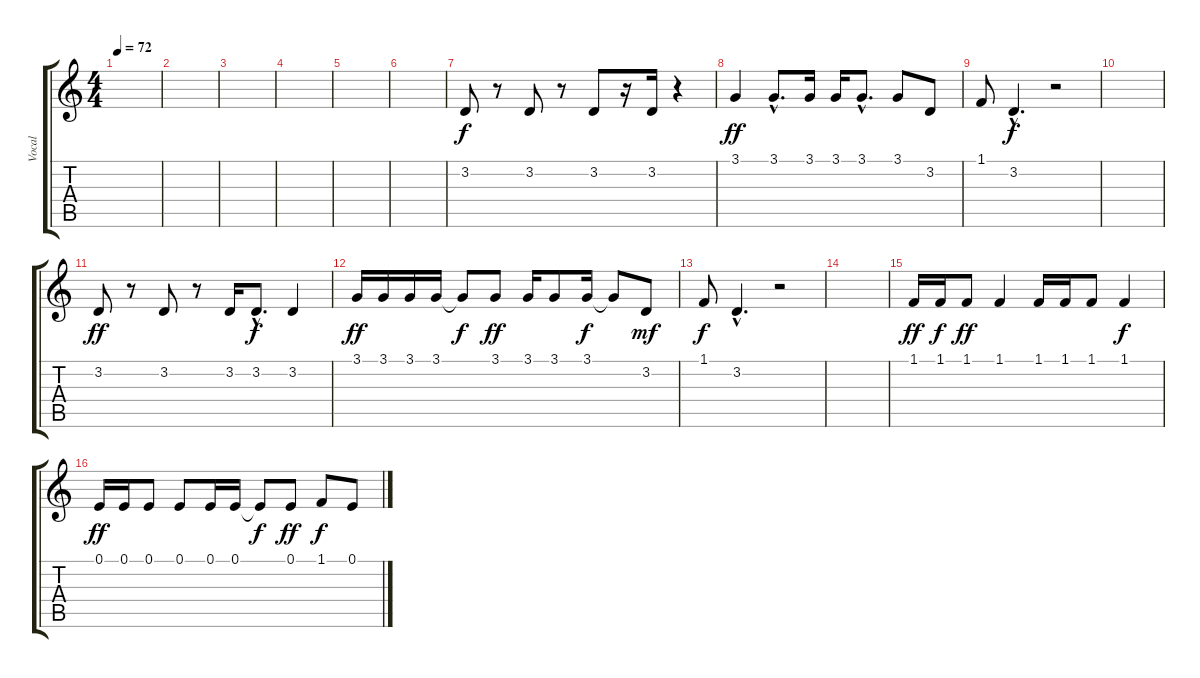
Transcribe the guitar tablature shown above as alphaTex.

\track ("Vocal" "Vocal") {instrument synthvoice}
\staff {score tabs}
\tuning (E4 B3 G3 D3 A2 E2) {hide}
\ts (4 4)
\tempo 72
\clef g2
\ks c
|
|
|
|
|
|
3.2.8 r.8 3.2.8 r.8 3.2.8 r.16 3.2.16 r.4 |
3.1.4{dy ff} 3.1{hac}.8{d} 3.1.16 3.1.16 3.1{hac}.8{d} 3.1.8 3.2.8 |
1.1.8 3.2{hac}.4{d dy f} r.2 |
|
3.2.8{dy ff} r.8 3.2.8 r.8 3.2.16 3.2{hac}.8{d dy f} 3.2.4 |
3.1.16{dy ff} 3.1.16 3.1.16 3.1.16 3.1{t}.8{dy f} 3.1.8{dy ff} 3.1.16 3.1.8 3.1.16{dy f} 3.1{t}.8 3.2.8{dy mf} |
1.1.8{dy f} 3.2{hac}.4{d} r.2 |
|
1.1.16{dy ff} 1.1.16{dy f} 1.1.8{dy ff} 1.1.4 1.1.16 1.1.16 1.1.8 1.1.4{dy f} |
0.1.16{dy ff} 0.1.16 0.1.8 0.1.8 0.1.16 0.1.16 0.1{t}.8{dy f} 0.1.8{dy ff} 1.1.8{dy f} 0.1.8
